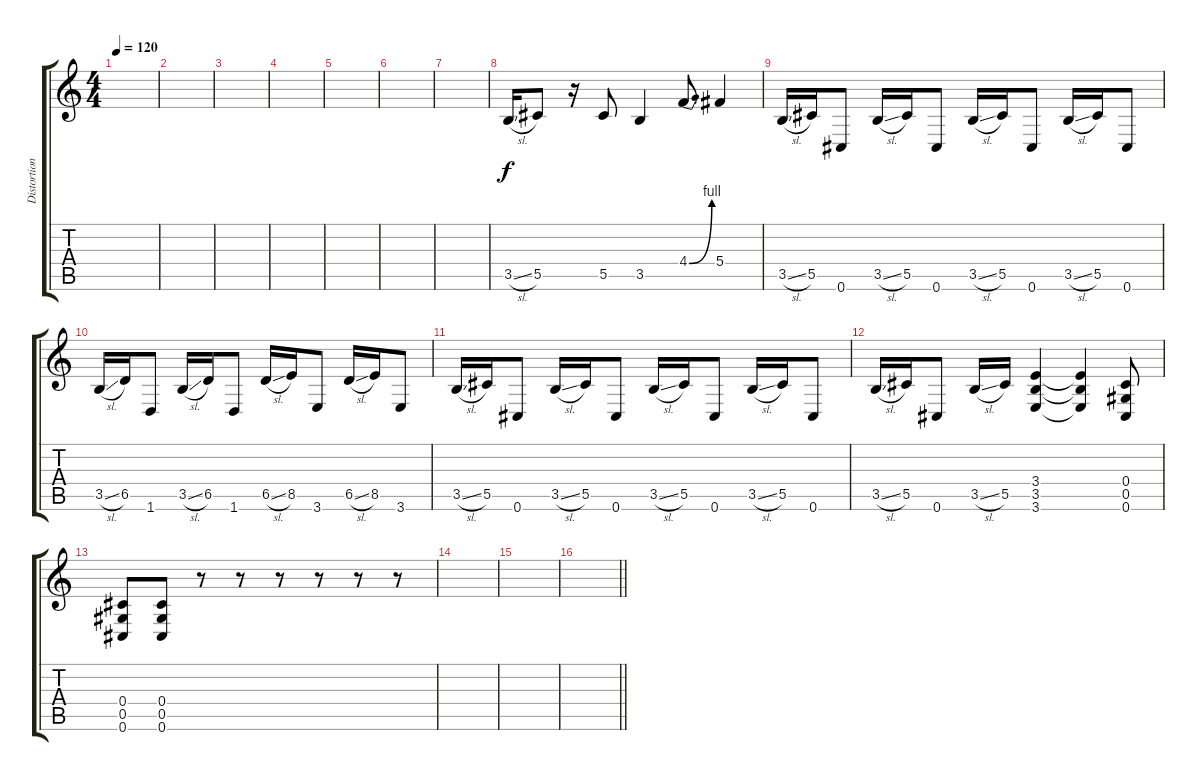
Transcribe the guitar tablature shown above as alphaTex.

\track ("Distortion" "Distortion") {instrument overdrivenguitar}
\staff {score tabs}
\tuning (Eb4 Bb3 Gb3 Db3 Ab2 Db2) {hide}
\ts (4 4)
\tempo 120
\clef g2
\ks c
|
|
|
|
|
|
|
3.5{sl}.16 5.5.8 r.16 5.5.8 3.5.4 4.4{be (bend 0 0 60 4)}.8 5.4.4 |
3.5{sl}.16 5.5.16 0.6.8 3.5{sl}.16 5.5.16 0.6.8 3.5{sl}.16 5.5.16 0.6.8 3.5{sl}.16 5.5.16 0.6.8 |
3.5{sl}.16 6.5.16 1.6.8 3.5{sl}.16 6.5.16 1.6.8 6.5{sl}.16 8.5.16 3.6.8 6.5{sl}.16 8.5.16 3.6.8 |
3.5{sl}.16 5.5.16 0.6.8 3.5{sl}.16 5.5.16 0.6.8 3.5{sl}.16 5.5.16 0.6.8 3.5{sl}.16 5.5.16 0.6.8 |
3.5{sl}.16 5.5.16 0.6.8 3.5{sl}.16 5.5.16 (3.4 3.5 3.6).4 (3.4{t} 3.5{t} 3.6{t}).4 (0.4 0.5 0.6).8 |
(0.4 0.5 0.6).8 (0.4 0.5 0.6).8 r.8 r.8 r.8 r.8 r.8 r.8 |
|
|
\barLineRight lightlight
